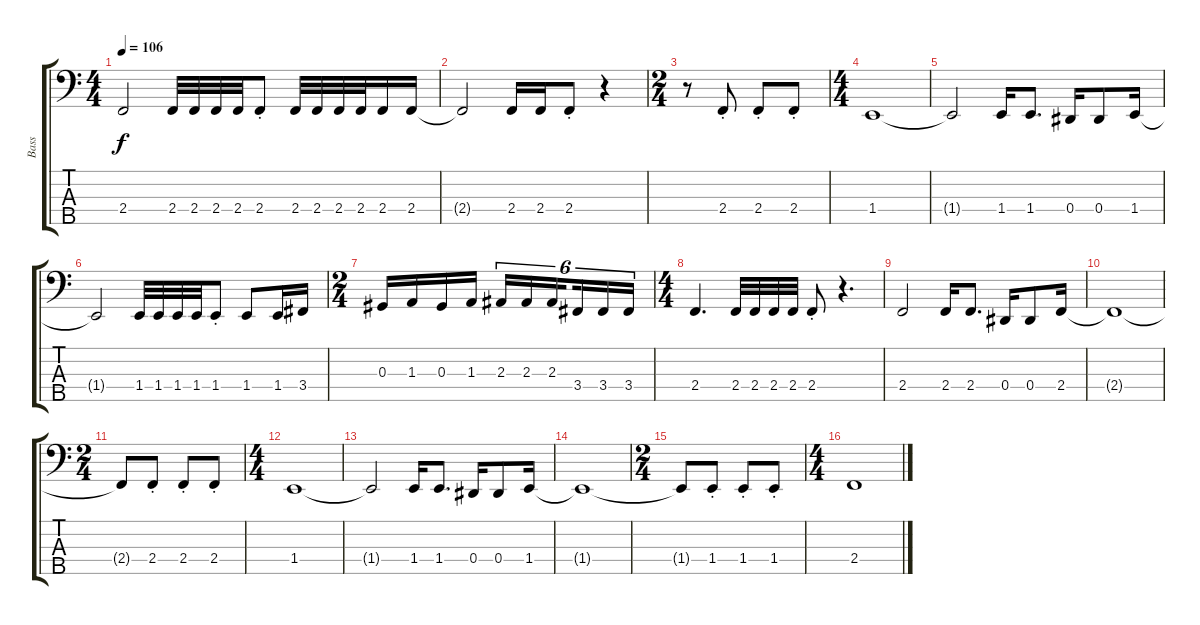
\track ("Bass" "Bass") {instrument electricbassfinger}
\staff {score tabs}
\tuning (Gb2 Db2 Ab1 Eb1 Ab0) {hide}
\ts (4 4)
\tempo 106
\clef f4
\ks c
2.4{t}.2{dy f} 2.4.32 2.4.32 2.4.32 2.4.32 2.4{st}.8 2.4.32 2.4.32 2.4.32 2.4.32 2.4.16 2.4.16 |
2.4{t}.2 2.4.16 2.4.16 2.4{st}.8 r.4 |
\ts (2 4)
r.8 2.4{st}.8 2.4{st}.8 2.4{st}.8 |
\ts (4 4)
1.4.1 |
1.4{t}.2 1.4.16 1.4.8{d} 0.4.16 0.4.8 1.4.16 |
1.4{t}.2 1.4.32 1.4.32 1.4.32 1.4.32 1.4{st}.8 1.4.8 1.4.16 3.4.16 |
\ts (2 4)
0.3.16 1.3.16 0.3.16 1.3.16 2.3.16{tu (6 4)} 2.3.16{tu (6 4)} 2.3.16{tu (6 4) beam splitsecondary} 3.4.16{tu (6 4)} 3.4.16{tu (6 4)} 3.4.16{tu (6 4)} |
\ts (4 4)
2.4.4{d} 2.4.32 2.4.32 2.4.32 2.4.32 2.4{st}.8 r.4{d} |
2.4.2 2.4.16 2.4.8{d} 0.4.16 0.4.8 2.4.16 |
2.4{t}.1 |
\ts (2 4)
2.4{t}.8 2.4{st}.8 2.4{st}.8 2.4{st}.8 |
\ts (4 4)
1.4.1 |
1.4{t}.2 1.4.16 1.4.8{d} 0.4.16 0.4.8 1.4.16 |
1.4{t}.1 |
\ts (2 4)
1.4{t}.8 1.4{st}.8 1.4{st}.8 1.4{st}.8 |
\ts (4 4)
2.4.1
